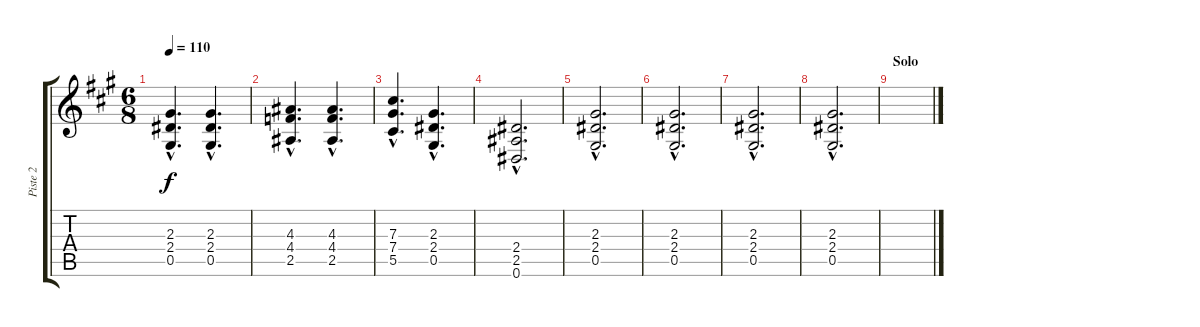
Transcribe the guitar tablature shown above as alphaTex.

\track ("Piste 2" "Piste 2") {instrument distortionguitar}
\staff {score tabs}
\tuning (Eb4 Bb3 Gb3 Db3 Ab2 Eb2) {hide}
\ts (6 8)
\tempo 110
\clef g2
\ks a
(2.3{hac} 2.4{hac} 0.5{hac}).4{d dy f} (2.3{hac} 2.4{hac} 0.5{hac}).4{d} |
(4.3{hac} 4.4{hac} 2.5{hac}).4{d} (4.3{hac} 4.4{hac} 2.5{hac}).4{d} |
(7.3{hac} 7.4{hac} 5.5{hac}).4{d} (2.3{hac} 2.4{hac} 0.5{hac}).4{d} |
(2.4{hac} 2.5{hac} 0.6{hac}).2{d} |
(2.3{hac} 2.4{hac} 0.5{hac}).2{d} |
(2.3{hac} 2.4{hac} 0.5{hac}).2{d} |
(2.3{hac} 2.4{hac} 0.5{hac}).2{d} |
(2.3{hac} 2.4{hac} 0.5{hac}).2{d} |
\section ("" "Solo")
